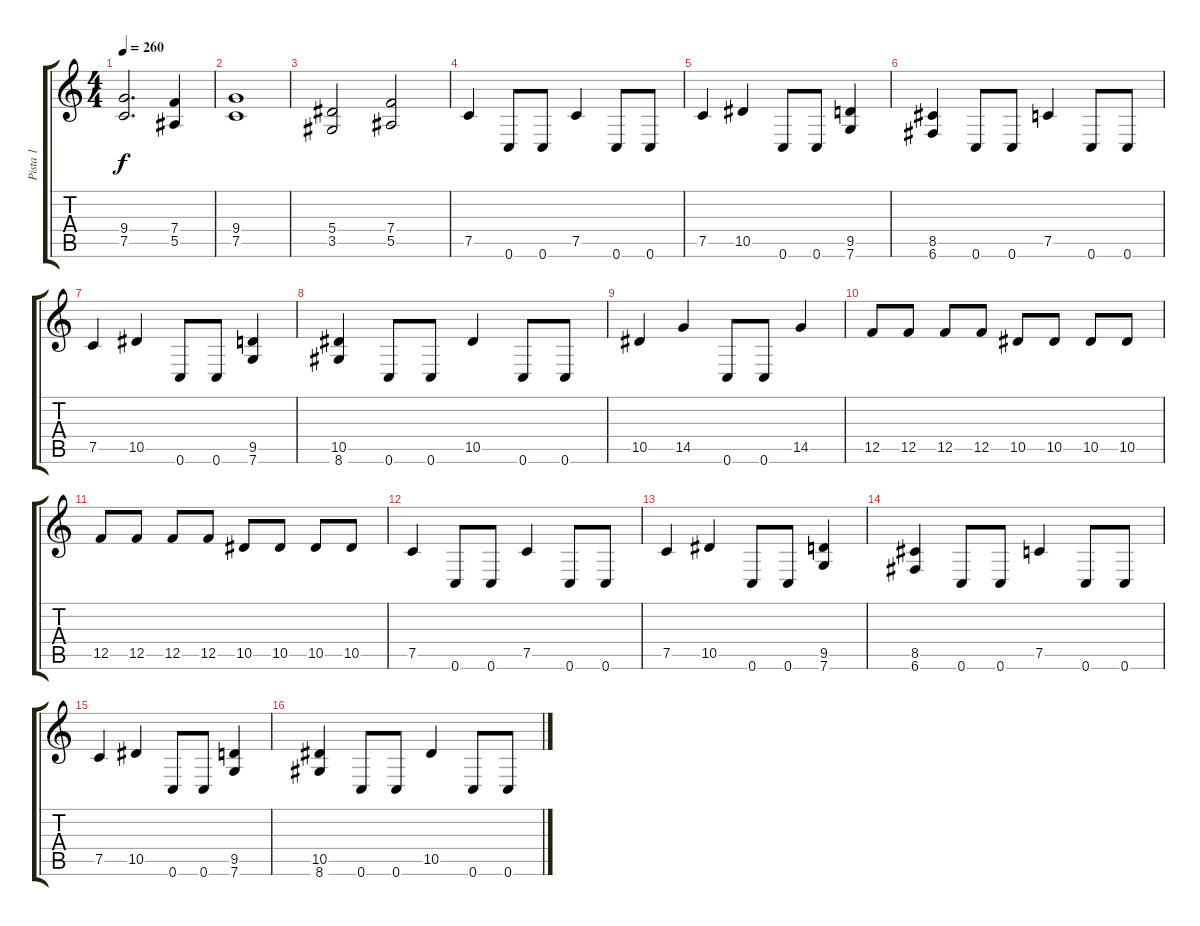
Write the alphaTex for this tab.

\track ("Pista 1" "Pista 1") {instrument distortionguitar}
\staff {score tabs}
\tuning (C4 G3 Eb3 Bb2 F2 C2) {hide}
\ts (4 4)
\tempo 260
\clef g2
\ks c
(9.4 7.5).2{d dy f} (7.4 5.5).4 |
(9.4 7.5).1 |
(5.4 3.5).2 (7.4 5.5).2 |
7.5.4 0.6.8 0.6.8 7.5.4 0.6.8 0.6.8 |
7.5.4 10.5.4 0.6.8 0.6.8 (9.5 7.6).4 |
(8.5 6.6).4 0.6.8 0.6.8 7.5.4 0.6.8 0.6.8 |
7.5.4 10.5.4 0.6.8 0.6.8 (9.5 7.6).4 |
(10.5 8.6).4 0.6.8 0.6.8 10.5.4 0.6.8 0.6.8 |
10.5.4 14.5.4 0.6.8 0.6.8 14.5.4 |
12.5.8 12.5.8 12.5.8 12.5.8 10.5.8 10.5.8 10.5.8 10.5.8 |
12.5.8 12.5.8 12.5.8 12.5.8 10.5.8 10.5.8 10.5.8 10.5.8 |
7.5.4 0.6.8 0.6.8 7.5.4 0.6.8 0.6.8 |
7.5.4 10.5.4 0.6.8 0.6.8 (9.5 7.6).4 |
(8.5 6.6).4 0.6.8 0.6.8 7.5.4 0.6.8 0.6.8 |
7.5.4 10.5.4 0.6.8 0.6.8 (9.5 7.6).4 |
(10.5 8.6).4 0.6.8 0.6.8 10.5.4 0.6.8 0.6.8
